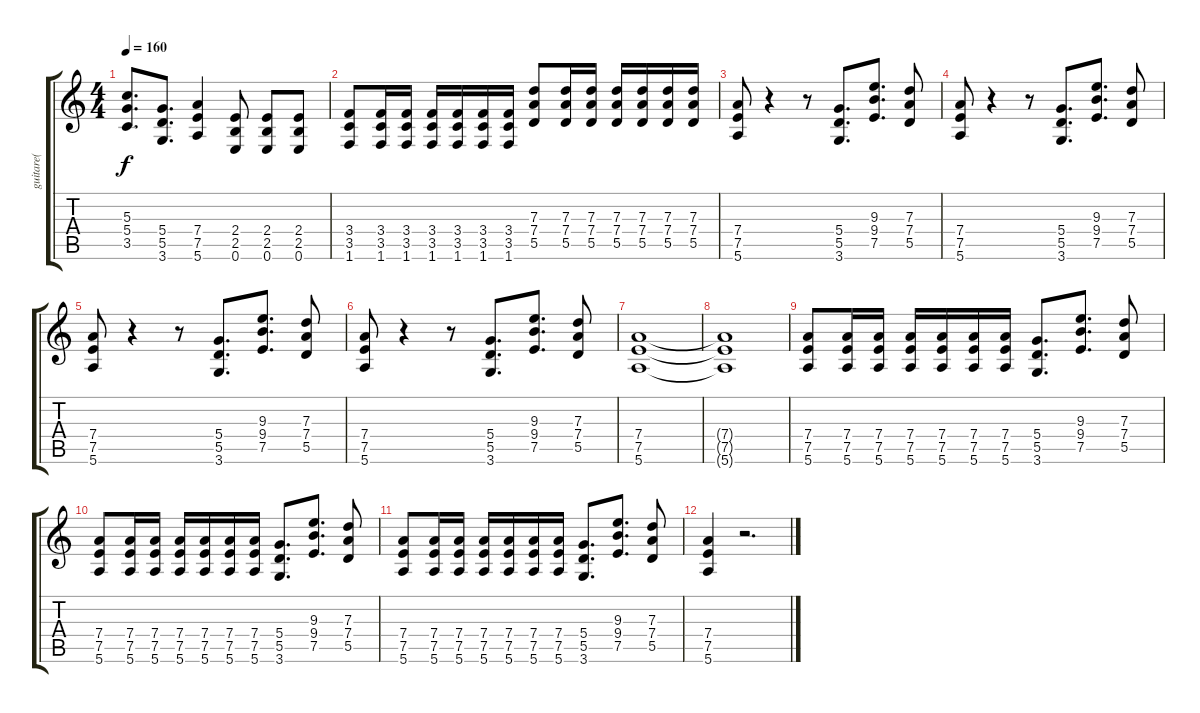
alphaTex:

\track ("guitare(  Lyle Preslar )" "guitare(  ") {instrument distortionguitar}
\staff {score tabs}
\tuning (E4 B3 G3 D3 A2 E2) {hide}
\ts (4 4)
\tempo 160
\clef g2
\ks c
(5.3 5.4 3.5).8{d dy f} (5.4 5.5 3.6).8{d} (7.4 7.5 5.6).4 (2.4 2.5 0.6).8 (2.4 2.5 0.6).8 (2.4 2.5 0.6).8 |
(3.4 3.5 1.6).8 (3.4 3.5 1.6).16 (3.4 3.5 1.6).16 (3.4 3.5 1.6).16 (3.4 3.5 1.6).16 (3.4 3.5 1.6).16 (3.4 3.5 1.6).16 (7.3 7.4 5.5).8 (7.3 7.4 5.5).16 (7.3 7.4 5.5).16 (7.3 7.4 5.5).16 (7.3 7.4 5.5).16 (7.3 7.4 5.5).16 (7.3 7.4 5.5).16 |
(7.4 7.5 5.6).8 r.4 r.8 (5.4 5.5 3.6).8{d} (9.3 9.4 7.5).8{d} (7.3 7.4 5.5).8 |
(7.4 7.5 5.6).8 r.4 r.8 (5.4 5.5 3.6).8{d} (9.3 9.4 7.5).8{d} (7.3 7.4 5.5).8 |
(7.4 7.5 5.6).8 r.4 r.8 (5.4 5.5 3.6).8{d} (9.3 9.4 7.5).8{d} (7.3 7.4 5.5).8 |
(7.4 7.5 5.6).8 r.4 r.8 (5.4 5.5 3.6).8{d} (9.3 9.4 7.5).8{d} (7.3 7.4 5.5).8 |
(7.4 7.5 5.6).1 |
(7.4{t} 7.5{t} 5.6{t}).1 |
(7.4 7.5 5.6).8 (7.4 7.5 5.6).16 (7.4 7.5 5.6).16 (7.4 7.5 5.6).16 (7.4 7.5 5.6).16 (7.4 7.5 5.6).16 (7.4 7.5 5.6).16 (5.4 5.5 3.6).8{d} (9.3 9.4 7.5).8{d} (7.3 7.4 5.5).8 |
(7.4 7.5 5.6).8 (7.4 7.5 5.6).16 (7.4 7.5 5.6).16 (7.4 7.5 5.6).16 (7.4 7.5 5.6).16 (7.4 7.5 5.6).16 (7.4 7.5 5.6).16 (5.4 5.5 3.6).8{d} (9.3 9.4 7.5).8{d} (7.3 7.4 5.5).8 |
(7.4 7.5 5.6).8 (7.4 7.5 5.6).16 (7.4 7.5 5.6).16 (7.4 7.5 5.6).16 (7.4 7.5 5.6).16 (7.4 7.5 5.6).16 (7.4 7.5 5.6).16 (5.4 5.5 3.6).8{d} (9.3 9.4 7.5).8{d} (7.3 7.4 5.5).8 |
(7.4 7.5 5.6).4 r.2{d}
